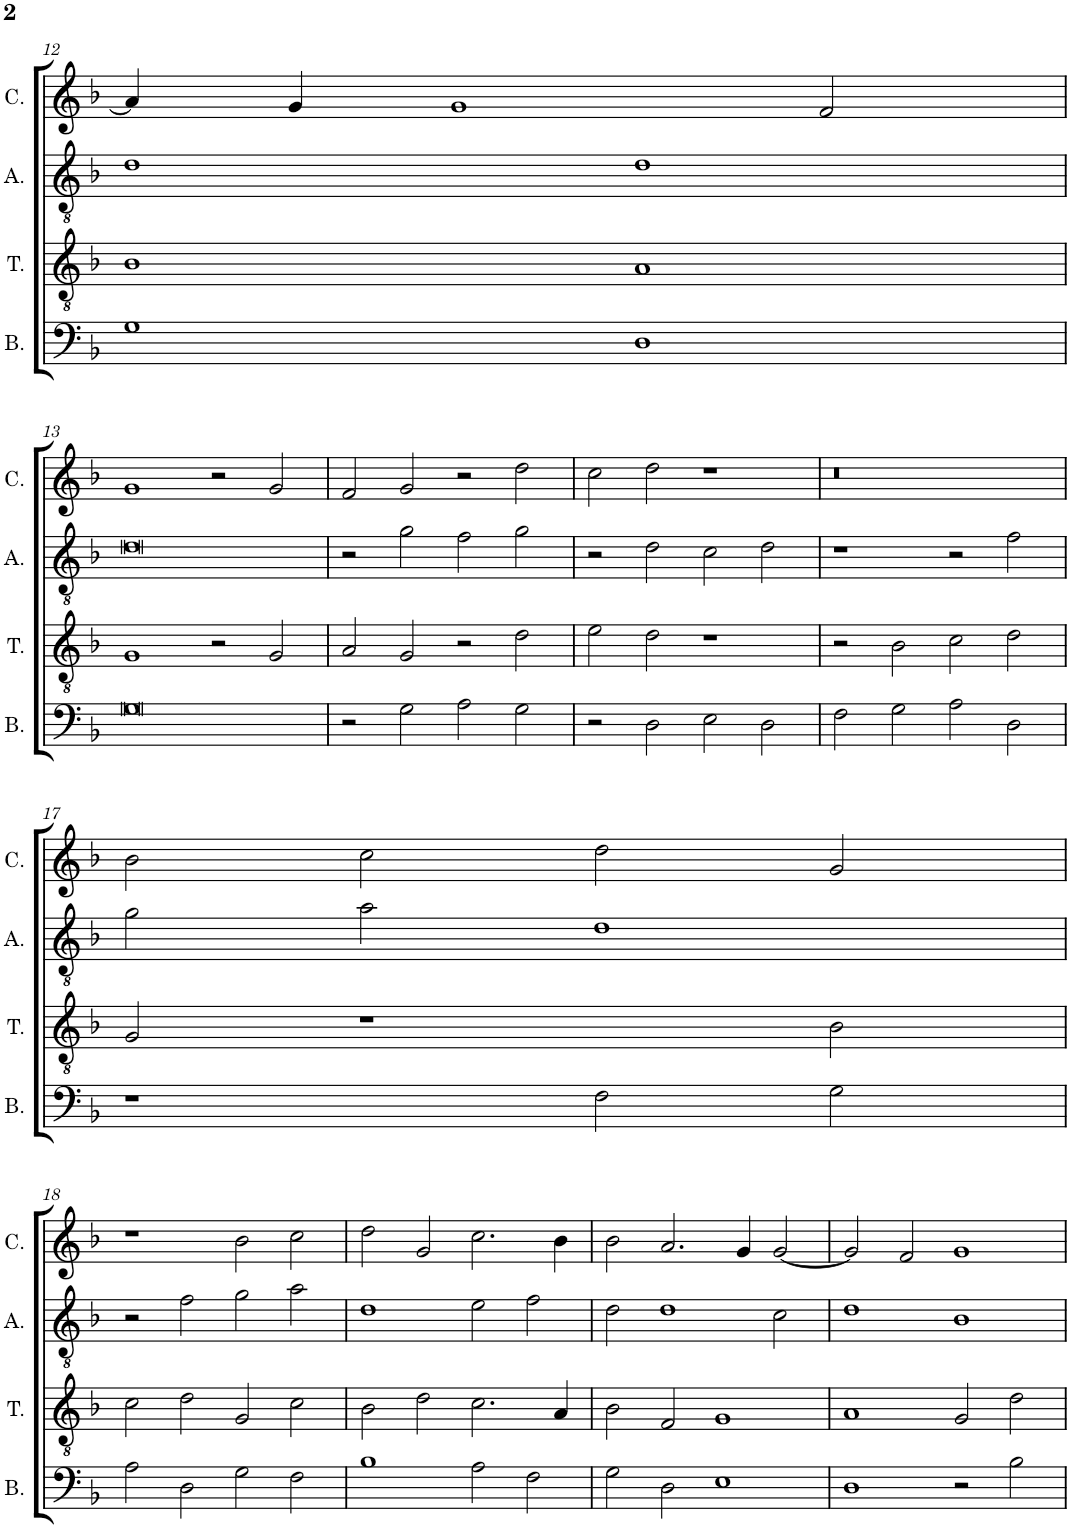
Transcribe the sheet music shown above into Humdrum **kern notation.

**kern	**kern	**kern	**kern
*part4	*part3	*part2	*part1
*staff4	*staff3	*staff2	*staff1
*I"Bassus	*I"Tenor	*I"Altus	*I"Cantus
*I'B.	*I'T.	*I'A.	*I'C.
!!LO:PB:g=z
*clefF4	*clefGv2	*clefGv2	*clefG2
*k[b-]	*k[b-]	*k[b-]	*k[b-]
*M2/1	*M2/1	*M2/1	*M2/1
=12	=12	=12	=12
1G	1B-	1d	4a/]
.	.	.	4g/
.	.	.	1g
1D	1A	1d	.
.	.	.	2f/
!!LO:LB:g=z
=13	=13	=13	=13
0G	1G	0d	1g
.	2r	.	2r
.	2G/	.	2g/
=14	=14	=14	=14
2r	2A/	2r	2f/
2G\	2G/	2g\	2g/
2A\	2r	2f\	2r
2G\	2d\	2g\	2dd\
=15	=15	=15	=15
2r	2e\	2r	2cc\
2D\	2d\	2d\	2dd\
2E\	1r	2c\	1r
2D\	.	2d\	.
=16	=16	=16	=16
2F\	2r	1r	0r
2G\	2B-\	.	.
2A\	2c\	2r	.
2D\	2d\	2f\	.
!!LO:LB:g=z
=17	=17	=17	=17
1r	2G/	2g\	2b-\
.	1r	2a\	2cc\
2F\	.	1d	2dd\
2G\	2B-\	.	2g/
!!LO:LB:g=z
=18	=18	=18	=18
2A\	2c\	2r	1r
2D\	2d\	2f\	.
2G\	2G/	2g\	2b-\
2F\	2c\	2a\	2cc\
=19	=19	=19	=19
1B-	2B-\	1d	2dd\
.	2d\	.	2g/
2A\	2.c\	2e\	2.cc\
2F\	.	2f\	.
.	4A/	.	4b-\
=20	=20	=20	=20
2G\	2B-\	2d\	2b-\
2D\	2F/	1d	2.a/
1E	1G	.	.
.	.	.	4g/
.	.	2c\	[2g/
=21	=21	=21	=21
1D	1A	1d	2g/]
.	.	.	2f/
2r	2G/	1B-	1g
2B-\	2d\	.	.
=	=	=	=
*-	*-	*-	*-
